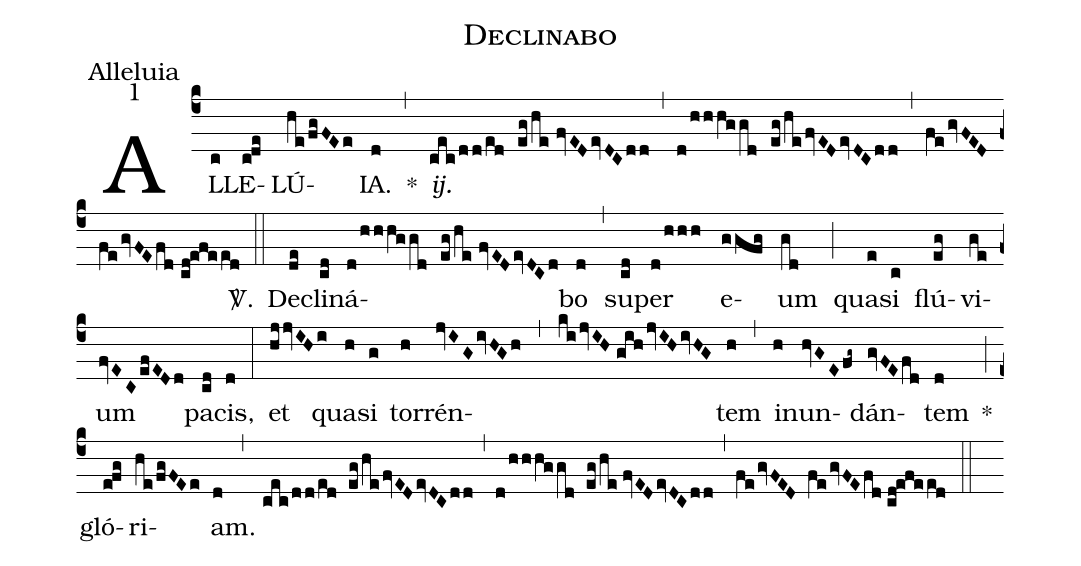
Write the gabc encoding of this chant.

name:Declinabo;
office-part:Alleluia;
mode:1;
%%
(c4) AL(c)LE(c!de)LÚ(he/fgFEe)IA.(d) *(,) <i>ij.</i>(cec/dd/ed eg/he//fvED/evDC/dd) (,) (d/hhhggd eg/he/fvED/evDC/dd) (,) (fe/gvFED fe/gvFE/fd//cd!efeed) <sp>V/</sp>.(::) De(de)cli(cd)ná(d/hhhggd eg/he//fvED/evDCd)bo(d) (,) su(cd)per(d/hhh) e(ggfg)um(gd) (;) qua(e)si(c) flú(eg)vi(ge)um(fvEC/efEDd) pa(cd)cis,(d) (:) et(hjjvIHi) qua(h)si(g) tor(h)rén(jvIG/ivHGh,ki/jvIH//gih/jvIH/ivHG)tem(h) (,) in(h)un(hvGE/fg~)dán(gvFE/fd)tem(d) *(;) gló(e!fg)ri(he/fgFEe)am.(d) (,) (cec/dd/ed eg/he/fvED/evDC/dd) (,) (d/hhhggd eg/he//fvED/evDC/dd) (,) (fe/gvFED fe/gvFE/fd//cd!efeed) (::)
